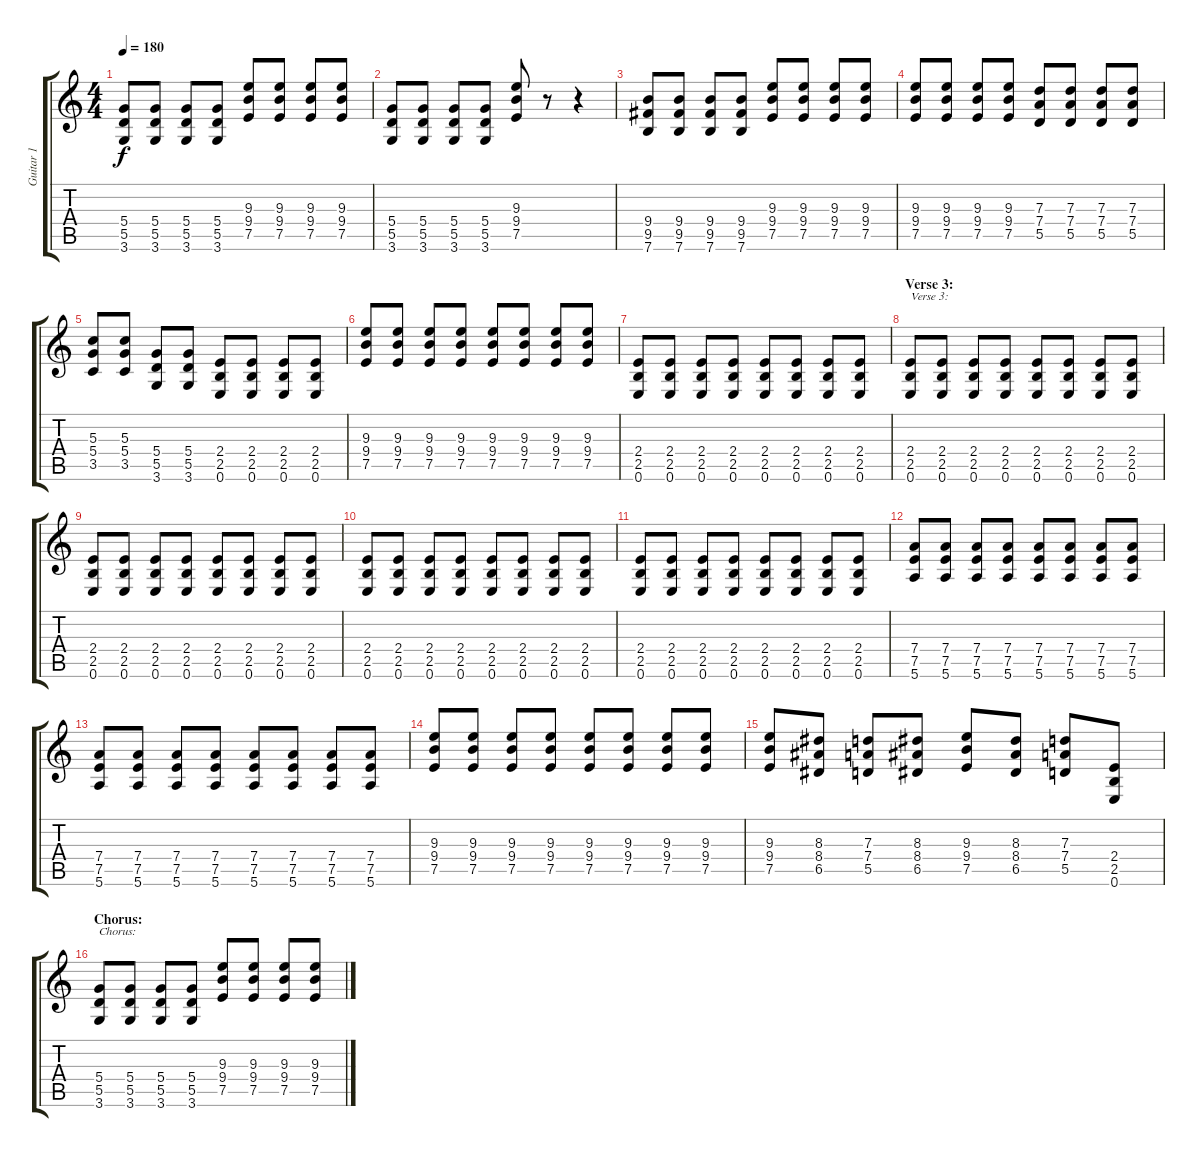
\track ("Guitar 1" "Guitar 1") {instrument distortionguitar}
\staff {score tabs}
\tuning (E4 B3 G3 D3 A2 E2) {hide}
\ts (4 4)
\tempo 180
\clef g2
\ks c
(5.4 5.5 3.6).8{dy f} (5.4 5.5 3.6).8 (5.4 5.5 3.6).8 (5.4 5.5 3.6).8 (9.3 9.4 7.5).8 (9.3 9.4 7.5).8 (9.3 9.4 7.5).8 (9.3 9.4 7.5).8 |
(5.4 5.5 3.6).8 (5.4 5.5 3.6).8 (5.4 5.5 3.6).8 (5.4 5.5 3.6).8 (9.3 9.4 7.5).8 r.8 r.4 |
(9.4 9.5 7.6).8 (9.4 9.5 7.6).8 (9.4 9.5 7.6).8 (9.4 9.5 7.6).8 (9.3 9.4 7.5).8 (9.3 9.4 7.5).8 (9.3 9.4 7.5).8 (9.3 9.4 7.5).8 |
(9.3 9.4 7.5).8 (9.3 9.4 7.5).8 (9.3 9.4 7.5).8 (9.3 9.4 7.5).8 (7.3 7.4 5.5).8 (7.3 7.4 5.5).8 (7.3 7.4 5.5).8 (7.3 7.4 5.5).8 |
(5.3 5.4 3.5).8 (5.3 5.4 3.5).8 (5.4 5.5 3.6).8 (5.4 5.5 3.6).8 (2.4 2.5 0.6).8 (2.4 2.5 0.6).8 (2.4 2.5 0.6).8 (2.4 2.5 0.6).8 |
(9.3 9.4 7.5).8 (9.3 9.4 7.5).8 (9.3 9.4 7.5).8 (9.3 9.4 7.5).8 (9.3 9.4 7.5).8 (9.3 9.4 7.5).8 (9.3 9.4 7.5).8 (9.3 9.4 7.5).8 |
(2.4 2.5 0.6).8 (2.4 2.5 0.6).8 (2.4 2.5 0.6).8 (2.4 2.5 0.6).8 (2.4 2.5 0.6).8 (2.4 2.5 0.6).8 (2.4 2.5 0.6).8 (2.4 2.5 0.6).8 |
\section ("" "Verse 3:")
(2.4 2.5 0.6).8{txt "Verse 3:"} (2.4 2.5 0.6).8 (2.4 2.5 0.6).8 (2.4 2.5 0.6).8 (2.4 2.5 0.6).8 (2.4 2.5 0.6).8 (2.4 2.5 0.6).8 (2.4 2.5 0.6).8 |
(2.4 2.5 0.6).8 (2.4 2.5 0.6).8 (2.4 2.5 0.6).8 (2.4 2.5 0.6).8 (2.4 2.5 0.6).8 (2.4 2.5 0.6).8 (2.4 2.5 0.6).8 (2.4 2.5 0.6).8 |
(2.4 2.5 0.6).8 (2.4 2.5 0.6).8 (2.4 2.5 0.6).8 (2.4 2.5 0.6).8 (2.4 2.5 0.6).8 (2.4 2.5 0.6).8 (2.4 2.5 0.6).8 (2.4 2.5 0.6).8 |
(2.4 2.5 0.6).8 (2.4 2.5 0.6).8 (2.4 2.5 0.6).8 (2.4 2.5 0.6).8 (2.4 2.5 0.6).8 (2.4 2.5 0.6).8 (2.4 2.5 0.6).8 (2.4 2.5 0.6).8 |
(7.4 7.5 5.6).8 (7.4 7.5 5.6).8 (7.4 7.5 5.6).8 (7.4 7.5 5.6).8 (7.4 7.5 5.6).8 (7.4 7.5 5.6).8 (7.4 7.5 5.6).8 (7.4 7.5 5.6).8 |
(7.4 7.5 5.6).8 (7.4 7.5 5.6).8 (7.4 7.5 5.6).8 (7.4 7.5 5.6).8 (7.4 7.5 5.6).8 (7.4 7.5 5.6).8 (7.4 7.5 5.6).8 (7.4 7.5 5.6).8 |
(9.3 9.4 7.5).8 (9.3 9.4 7.5).8 (9.3 9.4 7.5).8 (9.3 9.4 7.5).8 (9.3 9.4 7.5).8 (9.3 9.4 7.5).8 (9.3 9.4 7.5).8 (9.3 9.4 7.5).8 |
(9.3 9.4 7.5).8 (8.3 8.4 6.5).8 (7.3 7.4 5.5).8 (8.3 8.4 6.5).8 (9.3 9.4 7.5).8 (8.3 8.4 6.5).8 (7.3 7.4 5.5).8 (2.4 2.5 0.6).8 |
\section ("" "Chorus:")
(5.4 5.5 3.6).8{txt "Chorus:"} (5.4 5.5 3.6).8 (5.4 5.5 3.6).8 (5.4 5.5 3.6).8 (9.3 9.4 7.5).8 (9.3 9.4 7.5).8 (9.3 9.4 7.5).8 (9.3 9.4 7.5).8
